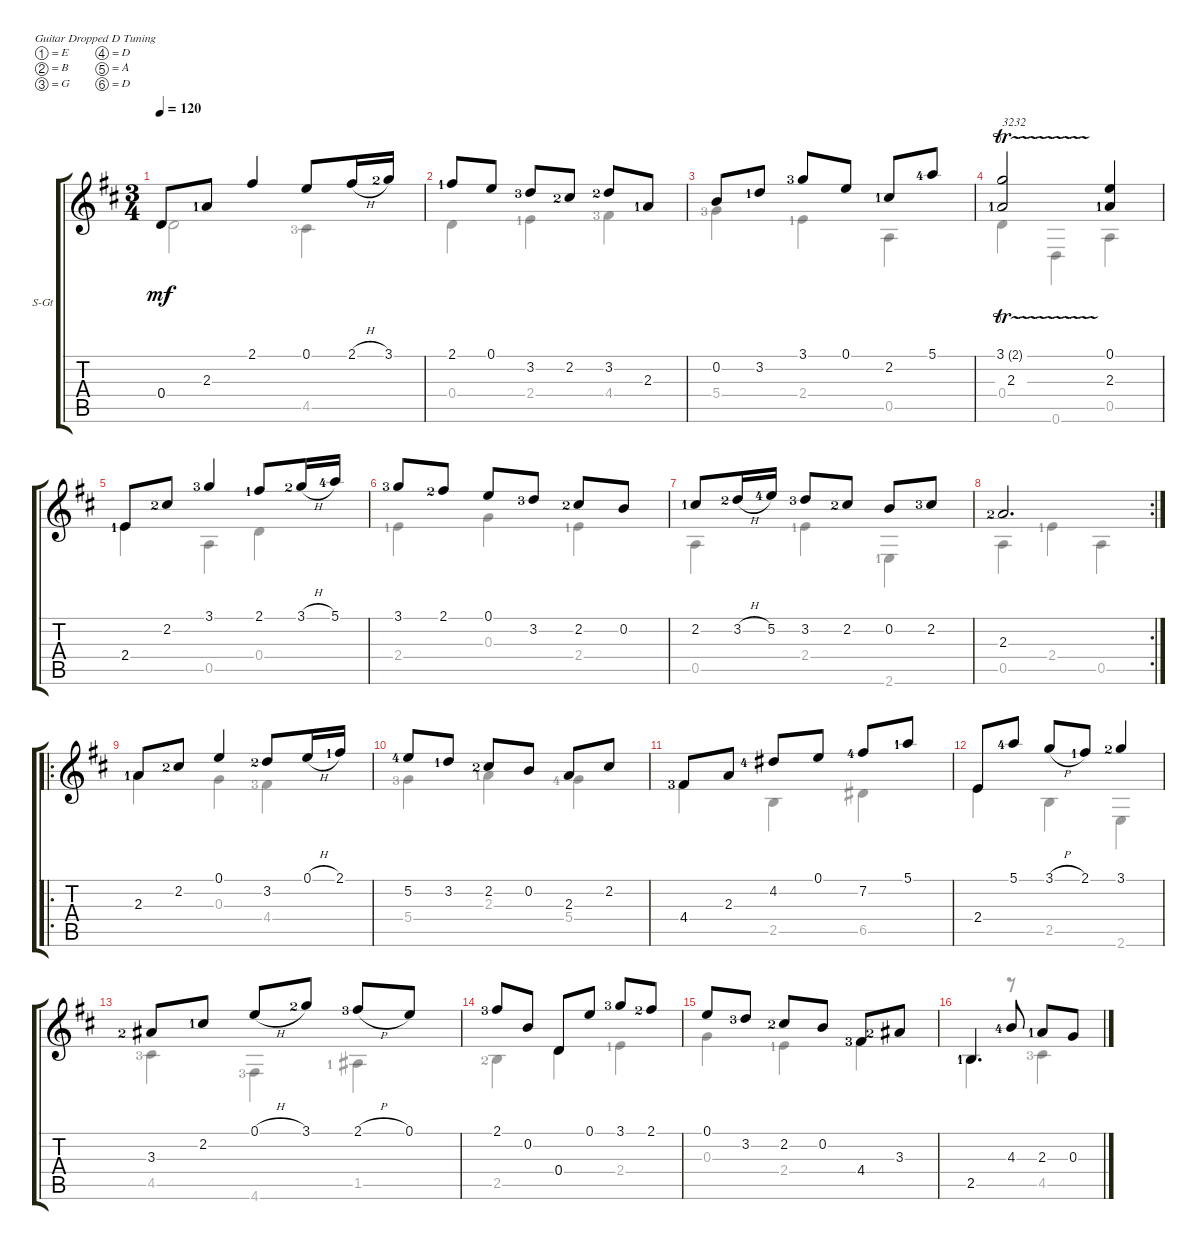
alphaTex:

\defaultSystemsLayout 4
\bracketExtendMode groupsimilarinstruments
\firstSystemTrackNameOrientation horizontal
\otherSystemsTrackNameOrientation horizontal
\track ("Steel Guitar" "S-Gt") {instrument acousticguitarsteel}
\staff {score tabs}
\tuning (E4 B3 G3 D3 A2 D2)
\voice
\ts (3 4)
\tempo 120
\clef g2
\ks d
0.4.8{dy mf instrument acousticguitarsteel} 2.3{lf 2}.8 2.1.4 0.1.8 2.1{h}.16 3.1{lf 3}.16 |
2.1{lf 2}.8 0.1.8 3.2{lf 4}.8 2.2{lf 3}.8 3.2{lf 3}.8 2.3{lf 2}.8 |
0.2.8 3.2{lf 2}.8 3.1{lf 4}.8 0.1.8 2.2{lf 2}.8 5.1{lf 5}.8 |
(3.1{tr (2 16)} 2.3{lf 2}).2{txt "3232"} (2.3{lf 2} 0.1).4 |
2.4{lf 2}.8 2.2{lf 3}.8 3.1{lf 4}.4 2.1{lf 2}.8 3.1{h lf 3}.16 5.1{lf 5}.16 |
3.1{lf 4}.8 2.1{lf 3}.8 0.1.8 3.2{lf 4}.8 2.2{lf 3}.8 0.2.8 |
2.2{lf 2}.8 3.2{h lf 3}.16 5.2{lf 5}.16 3.2{lf 4}.8 2.2{lf 3}.8 0.2.8 2.2{lf 4}.8 |
\rc 2
2.3{lf 3}.2{d} |
\ro
2.3{lf 2}.8 2.2{lf 3}.8 0.1.4 3.2{lf 3}.8 0.1{h}.16 2.1{lf 2}.16 |
5.2{lf 5}.8 3.2{lf 2}.8 2.2{lf 3}.8 0.2.8 2.3.8 2.2.8 |
4.4{lf 4}.8 2.3.8 4.2{lf 5}.8 0.1.8 7.2{lf 5}.8 5.1{lf 2}.8 |
2.4.8 5.1{lf 5}.8 3.1{h}.8 2.1{lf 2}.8 3.1{lf 3}.4 |
3.3{lf 3}.8 2.2{lf 2}.8 0.1{h}.8 3.1{lf 3}.8 2.1{h lf 4}.8 0.1.8 |
2.1{lf 4}.8 0.2.8 0.4.8 0.1.8 3.1{lf 4}.8 2.1{lf 3}.8 |
0.1.8 3.2{lf 4}.8 2.2{lf 3}.8 0.2.8 4.4{lf 4}.8 3.3{lf 3}.8 |
2.5{lf 2}.4{d} 4.3{lf 5}.8 2.3{lf 2}.8 0.3.8
\voice
\clef g2
\ottava regular
\simile none
\ks d
0.4.2{dy mf} 4.5{lf 4}.4 |
0.4.4 2.4{lf 2}.4 4.4{lf 4}.4 |
5.4{lf 4}.4 2.4{lf 2}.4 0.5.4 |
0.4.4 0.6.4 0.5.4 |
2.4{lf 2}.4 0.5.4 0.4.4 |
2.4{lf 2}.4 0.3.4 2.4{lf 2}.4 |
0.5.4 2.4{lf 2}.4 2.6{lf 2}.4 |
0.5.4 2.4{lf 2}.4 0.5.4 |
2.3{lf 2}.4 0.3.4 4.4{lf 4}.4 |
5.4{lf 4}.4 2.3{lf 2}.4 5.4{lf 5}.4 |
4.4{lf 4}.4 2.5.4 6.5.4 |
2.4.4 2.5.4 2.6.4 |
4.5{lf 4}.4 4.6{lf 4}.4 1.5{lf 2}.4 |
2.5{lf 3}.4 0.4.4 2.4{lf 2}.4 |
0.3.4 2.4{lf 2}.4 4.4{lf 4}.4 |
2.5{lf 2}.4{d} r.8 4.5{lf 4}.4
